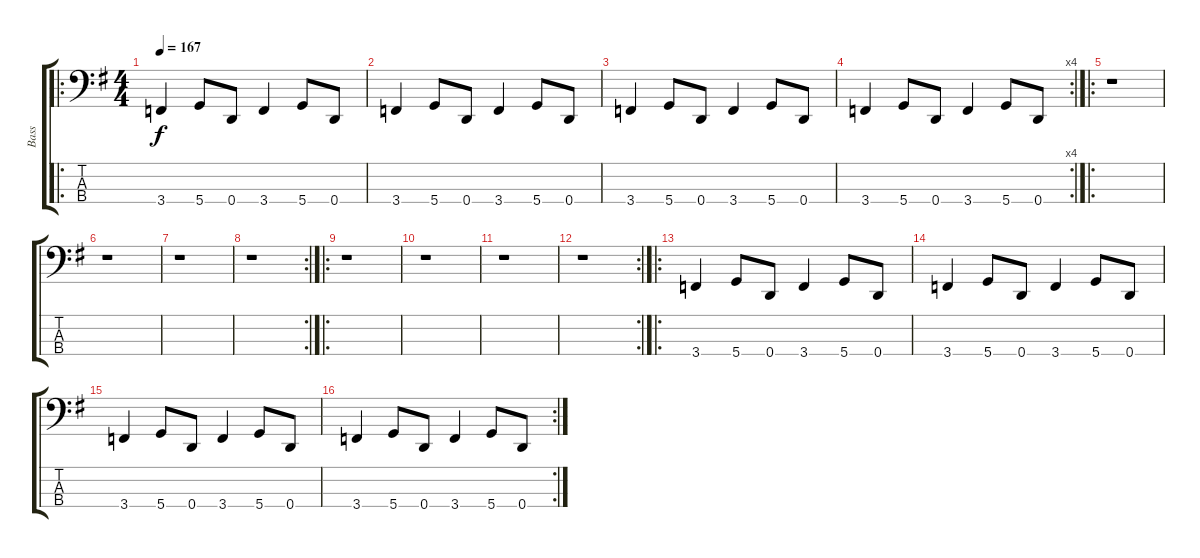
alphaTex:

\track ("Bass" "Bass") {instrument electricbasspick}
\staff {score tabs}
\tuning (G2 D2 A1 D1) {hide}
\ro
\ts (4 4)
\tempo 167
\clef f4
\ks g
3.4.4{dy f} 5.4.8 0.4.8 3.4.4 5.4.8 0.4.8 |
3.4.4 5.4.8 0.4.8 3.4.4 5.4.8 0.4.8 |
3.4.4 5.4.8 0.4.8 3.4.4 5.4.8 0.4.8 |
\rc 4
3.4.4 5.4.8 0.4.8 3.4.4 5.4.8 0.4.8 |
\ro
r.1 |
r.1 |
r.1 |
\rc 2
r.1 |
\ro
r.1 |
r.1 |
r.1 |
\rc 2
r.1 |
\ro
3.4.4 5.4.8 0.4.8 3.4.4 5.4.8 0.4.8 |
3.4.4 5.4.8 0.4.8 3.4.4 5.4.8 0.4.8 |
3.4.4 5.4.8 0.4.8 3.4.4 5.4.8 0.4.8 |
\rc 2
3.4.4 5.4.8 0.4.8 3.4.4 5.4.8 0.4.8
